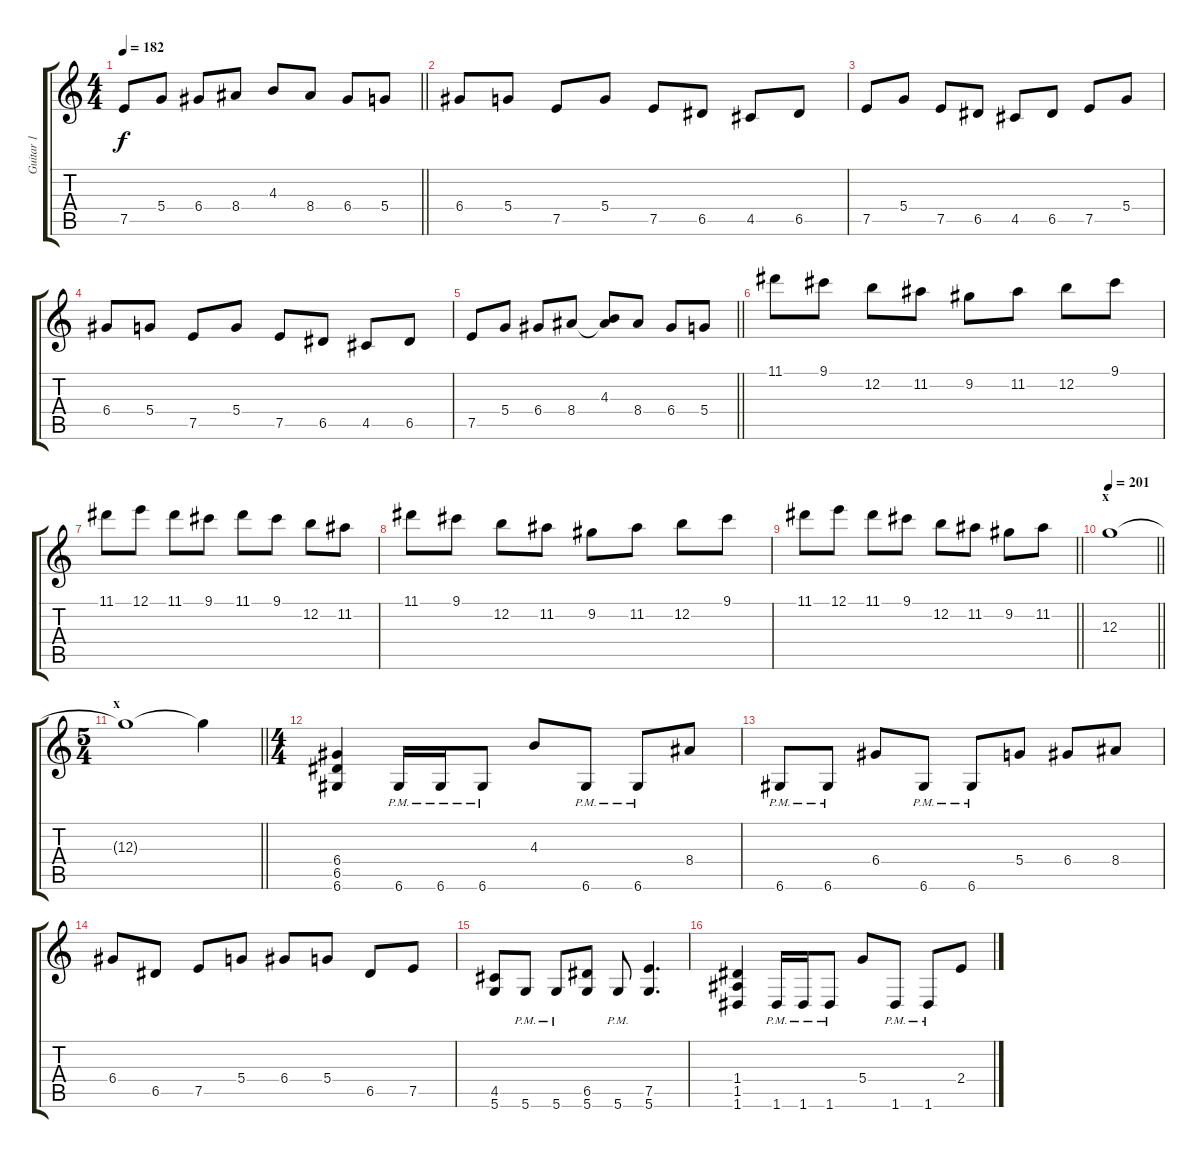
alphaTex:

\track ("Guitar 1" "Guitar 1") {instrument distortionguitar}
\staff {score tabs}
\tuning (E4 B3 G3 D3 A2 D2) {hide}
\ts (4 4)
\tempo 182
\clef g2
\barLineRight lightlight
\ks c
7.5{t}.8{dy f} 5.4.8 6.4.8 8.4.8 4.3.8 8.4.8 6.4.8 5.4.8 |
\section ("" "")
6.4.8 5.4.8 7.5.8 5.4.8 7.5.8 6.5.8 4.5.8 6.5.8 |
7.5.8 5.4.8 7.5.8 6.5.8 4.5.8 6.5.8 7.5.8 5.4.8 |
6.4.8 5.4.8 7.5.8 5.4.8 7.5.8 6.5.8 4.5.8 6.5.8 |
\barLineRight lightlight
7.5.8 5.4.8 6.4.8 8.4.8 (4.3 8.4{t}).8 8.4.8 6.4.8 5.4.8 |
11.1.8 9.1.8 12.2.8 11.2.8 9.2.8 11.2.8 12.2.8 9.1.8 |
11.1.8 12.1.8 11.1.8 9.1.8 11.1.8 9.1.8 12.2.8 11.2.8 |
11.1.8 9.1.8 12.2.8 11.2.8 9.2.8 11.2.8 12.2.8 9.1.8 |
\barLineRight lightlight
11.1.8 12.1.8 11.1.8 9.1.8 12.2.8 11.2.8 9.2.8 11.2.8 |
\section ("" "x")
\tempo 201
\barLineRight lightlight
12.3.1 |
\ts (5 4)
\section ("" "x")
\barLineRight lightlight
12.3{t}.1 12.3{t}.4 |
\ts (4 4)
\section ("" "")
(6.4 6.5 6.6).4 6.6{pm}.16 6.6{pm}.16 6.6{pm}.8 4.3.8 6.6{pm}.8 6.6{pm}.8 8.4.8 |
6.6{pm}.8 6.6{pm}.8 6.4.8 6.6{pm}.8 6.6{pm}.8 5.4.8 6.4.8 8.4.8 |
6.4.8 6.5.8 7.5.8 5.4.8 6.4.8 5.4.8 6.5.8 7.5.8 |
(4.5 5.6).8 5.6{pm}.8 5.6{pm}.8 (6.5 5.6).8 5.6{pm}.8 (7.5 5.6).4{d} |
(1.4 1.5 1.6).4 1.6{pm}.16 1.6{pm}.16 1.6{pm}.8 5.4.8 1.6{pm}.8 1.6{pm}.8 2.4.8
